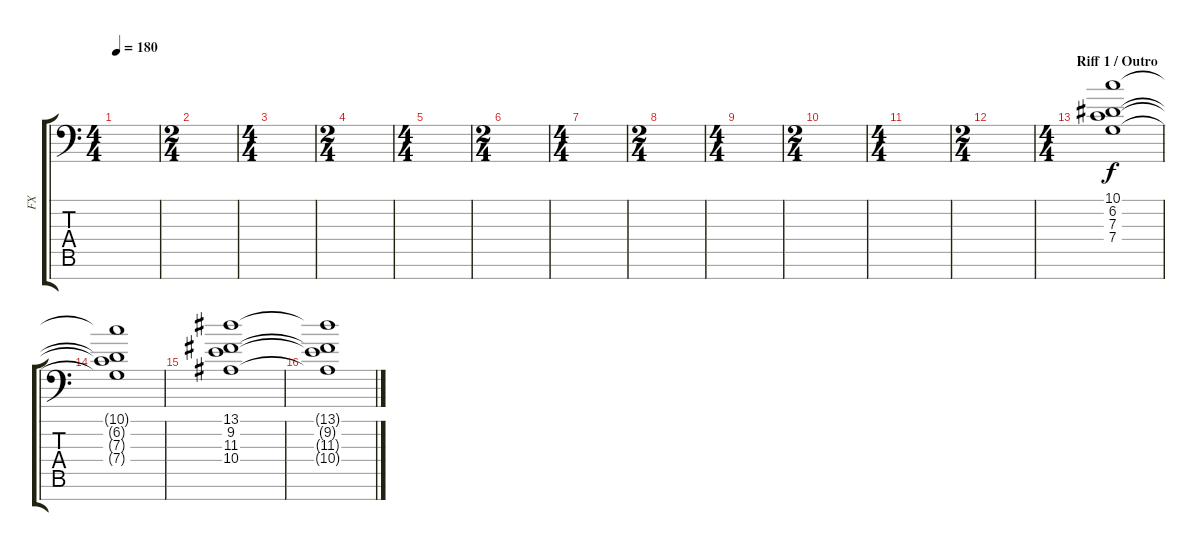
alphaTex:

\track ("FX" "FX") {instrument pad2warm}
\staff {score tabs}
\tuning (D4 A3 F3 C3 G2 D2 A1) {hide}
\ts (4 4)
\tempo 180
\clef f4
\ks c
|
\ts (2 4)
|
\ts (4 4)
|
\ts (2 4)
|
\ts (4 4)
|
\ts (2 4)
|
\ts (4 4)
|
\ts (2 4)
|
\ts (4 4)
|
\ts (2 4)
|
\ts (4 4)
|
\ts (2 4)
|
\ts (4 4)
\section ("" "Riff 1 / Outro")
(10.1 6.2 7.3 7.4).1 |
(10.1{t} 6.2{t} 7.3{t} 7.4{t}).1 |
(13.1 9.2 11.3 10.4).1 |
(13.1{t} 9.2{t} 11.3{t} 10.4{t}).1
